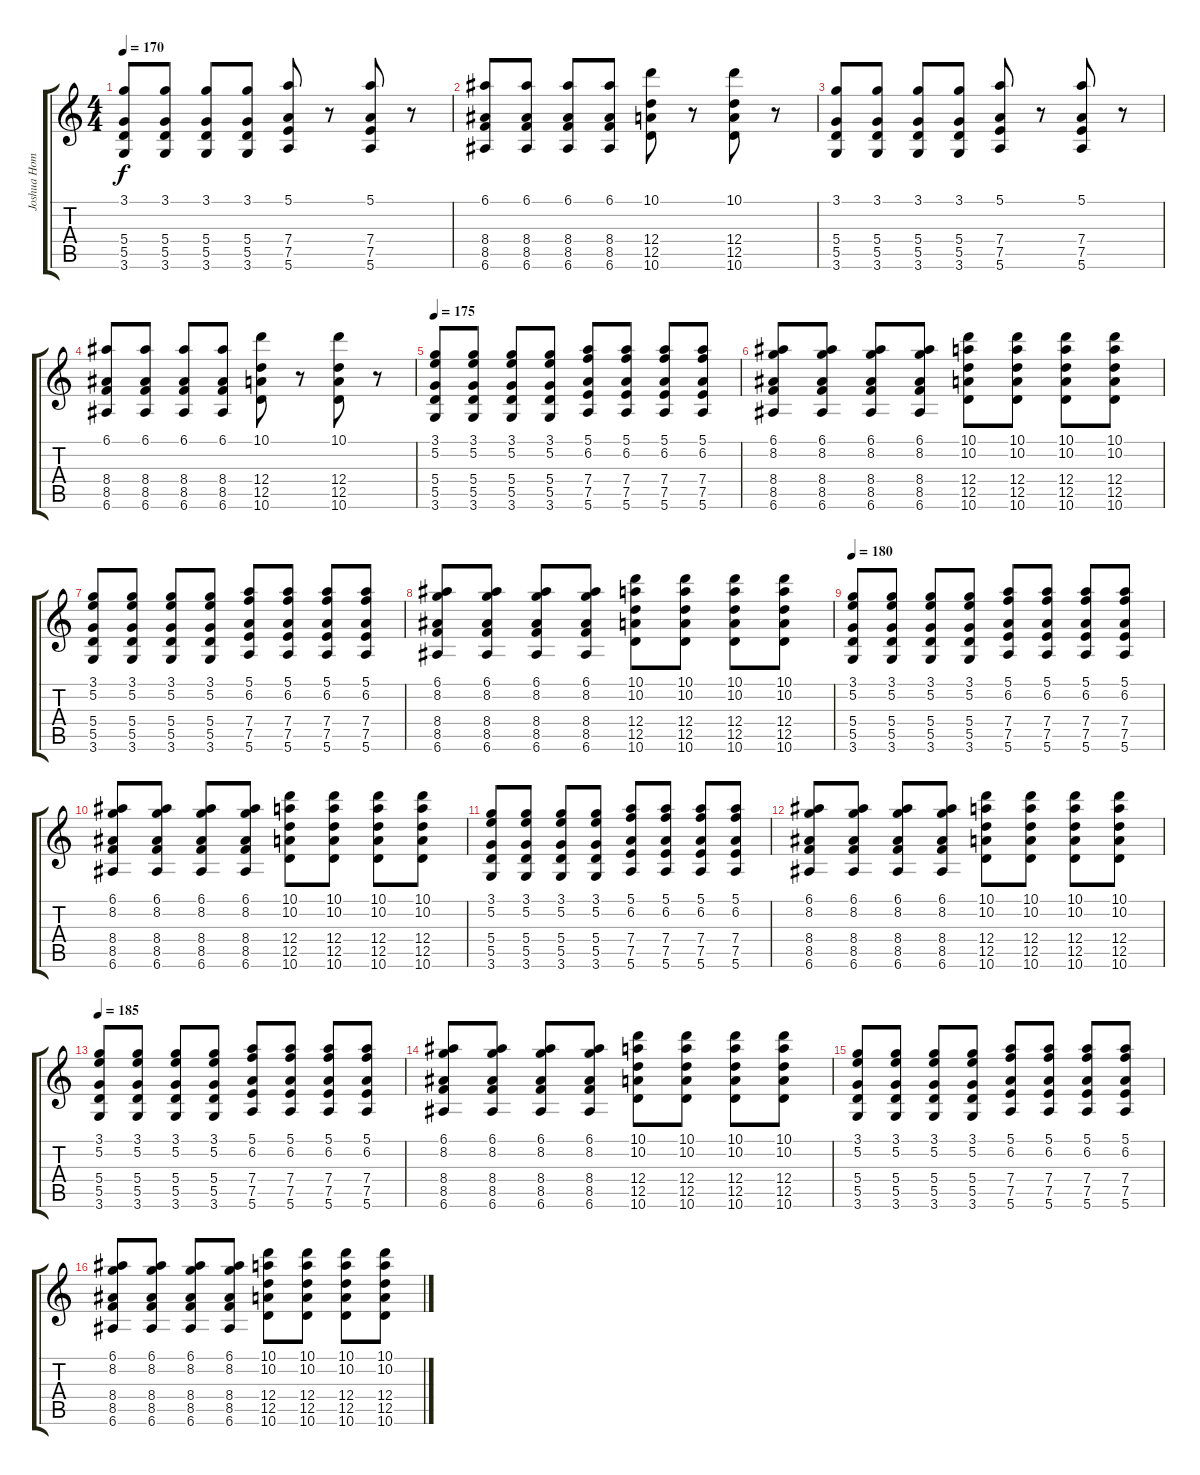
\track ("Joshua Homme - guitar" "Joshua Hom") {instrument overdrivenguitar}
\staff {score tabs}
\tuning (E4 B3 G3 D3 A2 E2) {hide}
\ts (4 4)
\tempo 170
\clef g2
\ks c
(3.1 5.4 5.5 3.6).8{dy f} (3.1 5.4 5.5 3.6).8 (3.1 5.4 5.5 3.6).8 (3.1 5.4 5.5 3.6).8 (5.1 7.4 7.5 5.6).8 r.8 (5.1 7.4 7.5 5.6).8 r.8 |
(6.1 8.4 8.5 6.6).8 (6.1 8.4 8.5 6.6).8 (6.1 8.4 8.5 6.6).8 (6.1 8.4 8.5 6.6).8 (10.1 12.4 12.5 10.6).8 r.8 (10.1 12.4 12.5 10.6).8 r.8 |
(3.1 5.4 5.5 3.6).8 (3.1 5.4 5.5 3.6).8 (3.1 5.4 5.5 3.6).8 (3.1 5.4 5.5 3.6).8 (5.1 7.4 7.5 5.6).8 r.8 (5.1 7.4 7.5 5.6).8 r.8 |
(6.1 8.4 8.5 6.6).8 (6.1 8.4 8.5 6.6).8 (6.1 8.4 8.5 6.6).8 (6.1 8.4 8.5 6.6).8 (10.1 12.4 12.5 10.6).8 r.8 (10.1 12.4 12.5 10.6).8 r.8 |
\tempo 175
(3.1 5.2 5.4 5.5 3.6).8 (3.1 5.2 5.4 5.5 3.6).8 (3.1 5.2 5.4 5.5 3.6).8 (3.1 5.2 5.4 5.5 3.6).8 (5.1 6.2 7.4 7.5 5.6).8 (5.1 6.2 7.4 7.5 5.6).8 (5.1 6.2 7.4 7.5 5.6).8 (5.1 6.2 7.4 7.5 5.6).8 |
(6.1 8.2 8.4 8.5 6.6).8 (6.1 8.2 8.4 8.5 6.6).8 (6.1 8.2 8.4 8.5 6.6).8 (6.1 8.2 8.4 8.5 6.6).8 (10.1 10.2 12.4 12.5 10.6).8 (10.1 10.2 12.4 12.5 10.6).8 (10.1 10.2 12.4 12.5 10.6).8 (10.1 10.2 12.4 12.5 10.6).8 |
(3.1 5.2 5.4 5.5 3.6).8 (3.1 5.2 5.4 5.5 3.6).8 (3.1 5.2 5.4 5.5 3.6).8 (3.1 5.2 5.4 5.5 3.6).8 (5.1 6.2 7.4 7.5 5.6).8 (5.1 6.2 7.4 7.5 5.6).8 (5.1 6.2 7.4 7.5 5.6).8 (5.1 6.2 7.4 7.5 5.6).8 |
(6.1 8.2 8.4 8.5 6.6).8 (6.1 8.2 8.4 8.5 6.6).8 (6.1 8.2 8.4 8.5 6.6).8 (6.1 8.2 8.4 8.5 6.6).8 (10.1 10.2 12.4 12.5 10.6).8 (10.1 10.2 12.4 12.5 10.6).8 (10.1 10.2 12.4 12.5 10.6).8 (10.1 10.2 12.4 12.5 10.6).8 |
\section ("" "")
\tempo 180
(3.1 5.2 5.4 5.5 3.6).8 (3.1 5.2 5.4 5.5 3.6).8 (3.1 5.2 5.4 5.5 3.6).8 (3.1 5.2 5.4 5.5 3.6).8 (5.1 6.2 7.4 7.5 5.6).8 (5.1 6.2 7.4 7.5 5.6).8 (5.1 6.2 7.4 7.5 5.6).8 (5.1 6.2 7.4 7.5 5.6).8 |
(6.1 8.2 8.4 8.5 6.6).8 (6.1 8.2 8.4 8.5 6.6).8 (6.1 8.2 8.4 8.5 6.6).8 (6.1 8.2 8.4 8.5 6.6).8 (10.1 10.2 12.4 12.5 10.6).8 (10.1 10.2 12.4 12.5 10.6).8 (10.1 10.2 12.4 12.5 10.6).8 (10.1 10.2 12.4 12.5 10.6).8 |
(3.1 5.2 5.4 5.5 3.6).8 (3.1 5.2 5.4 5.5 3.6).8 (3.1 5.2 5.4 5.5 3.6).8 (3.1 5.2 5.4 5.5 3.6).8 (5.1 6.2 7.4 7.5 5.6).8 (5.1 6.2 7.4 7.5 5.6).8 (5.1 6.2 7.4 7.5 5.6).8 (5.1 6.2 7.4 7.5 5.6).8 |
(6.1 8.2 8.4 8.5 6.6).8 (6.1 8.2 8.4 8.5 6.6).8 (6.1 8.2 8.4 8.5 6.6).8 (6.1 8.2 8.4 8.5 6.6).8 (10.1 10.2 12.4 12.5 10.6).8 (10.1 10.2 12.4 12.5 10.6).8 (10.1 10.2 12.4 12.5 10.6).8 (10.1 10.2 12.4 12.5 10.6).8 |
\tempo 185
(3.1 5.2 5.4 5.5 3.6).8 (3.1 5.2 5.4 5.5 3.6).8 (3.1 5.2 5.4 5.5 3.6).8 (3.1 5.2 5.4 5.5 3.6).8 (5.1 6.2 7.4 7.5 5.6).8 (5.1 6.2 7.4 7.5 5.6).8 (5.1 6.2 7.4 7.5 5.6).8 (5.1 6.2 7.4 7.5 5.6).8 |
(6.1 8.2 8.4 8.5 6.6).8 (6.1 8.2 8.4 8.5 6.6).8 (6.1 8.2 8.4 8.5 6.6).8 (6.1 8.2 8.4 8.5 6.6).8 (10.1 10.2 12.4 12.5 10.6).8 (10.1 10.2 12.4 12.5 10.6).8 (10.1 10.2 12.4 12.5 10.6).8 (10.1 10.2 12.4 12.5 10.6).8 |
(3.1 5.2 5.4 5.5 3.6).8 (3.1 5.2 5.4 5.5 3.6).8 (3.1 5.2 5.4 5.5 3.6).8 (3.1 5.2 5.4 5.5 3.6).8 (5.1 6.2 7.4 7.5 5.6).8 (5.1 6.2 7.4 7.5 5.6).8 (5.1 6.2 7.4 7.5 5.6).8 (5.1 6.2 7.4 7.5 5.6).8 |
(6.1 8.2 8.4 8.5 6.6).8 (6.1 8.2 8.4 8.5 6.6).8 (6.1 8.2 8.4 8.5 6.6).8 (6.1 8.2 8.4 8.5 6.6).8 (10.1 10.2 12.4 12.5 10.6).8 (10.1 10.2 12.4 12.5 10.6).8 (10.1 10.2 12.4 12.5 10.6).8 (10.1 10.2 12.4 12.5 10.6).8
